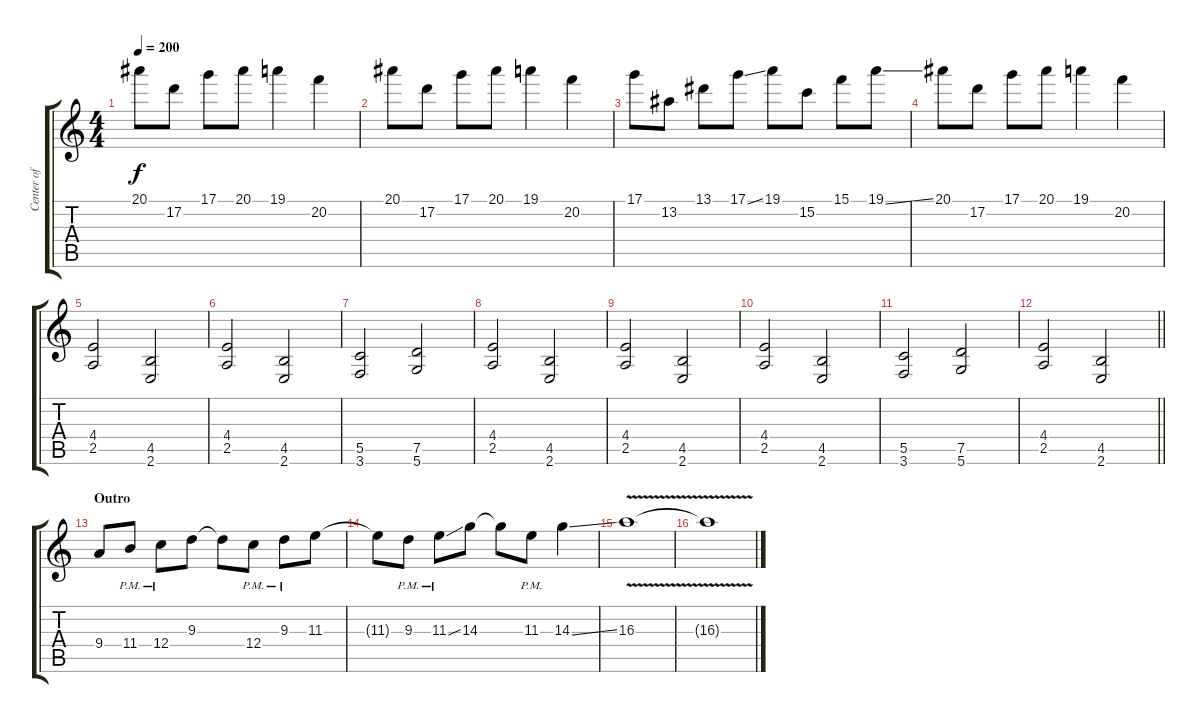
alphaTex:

\track ("Center of 3" "Center of ") {mute instrument distortionguitar}
\staff {score tabs}
\tuning (D4 A3 F3 C3 G2 D2) {hide}
\ts (4 4)
\tempo 200
\clef g2
\ks c
20.1.8{dy f} 17.2.8 17.1.8 20.1.8 19.1.4 20.2.4 |
20.1.8 17.2.8 17.1.8 20.1.8 19.1.4 20.2.4 |
17.1.8 13.2.8 13.1.8 17.1{ss}.8 19.1.8 15.2.8 15.1.8 19.1{ss}.8 |
20.1.8 17.2.8 17.1.8 20.1.8 19.1.4 20.2.4 |
(4.4 2.5).2 (4.5 2.6).2 |
(4.4 2.5).2 (4.5 2.6).2 |
(5.5 3.6).2 (7.5 5.6).2 |
(4.4 2.5).2 (4.5 2.6).2 |
(4.4 2.5).2 (4.5 2.6).2 |
(4.4 2.5).2 (4.5 2.6).2 |
(5.5 3.6).2 (7.5 5.6).2 |
\barLineRight lightlight
(4.4 2.5).2 (4.5 2.6).2 |
\section ("" "Outro")
9.4.8 11.4{pm}.8 12.4{pm}.8 9.3.8 9.3{t}.8 12.4{pm}.8 9.3{pm}.8 11.3.8 |
11.3{t}.8 9.3{pm}.8 11.3{ss pm}.8 14.3.8 14.3{t}.8 11.3{pm}.8 14.3{ss}.4 |
16.3{v}.1 |
16.3{t}.1
